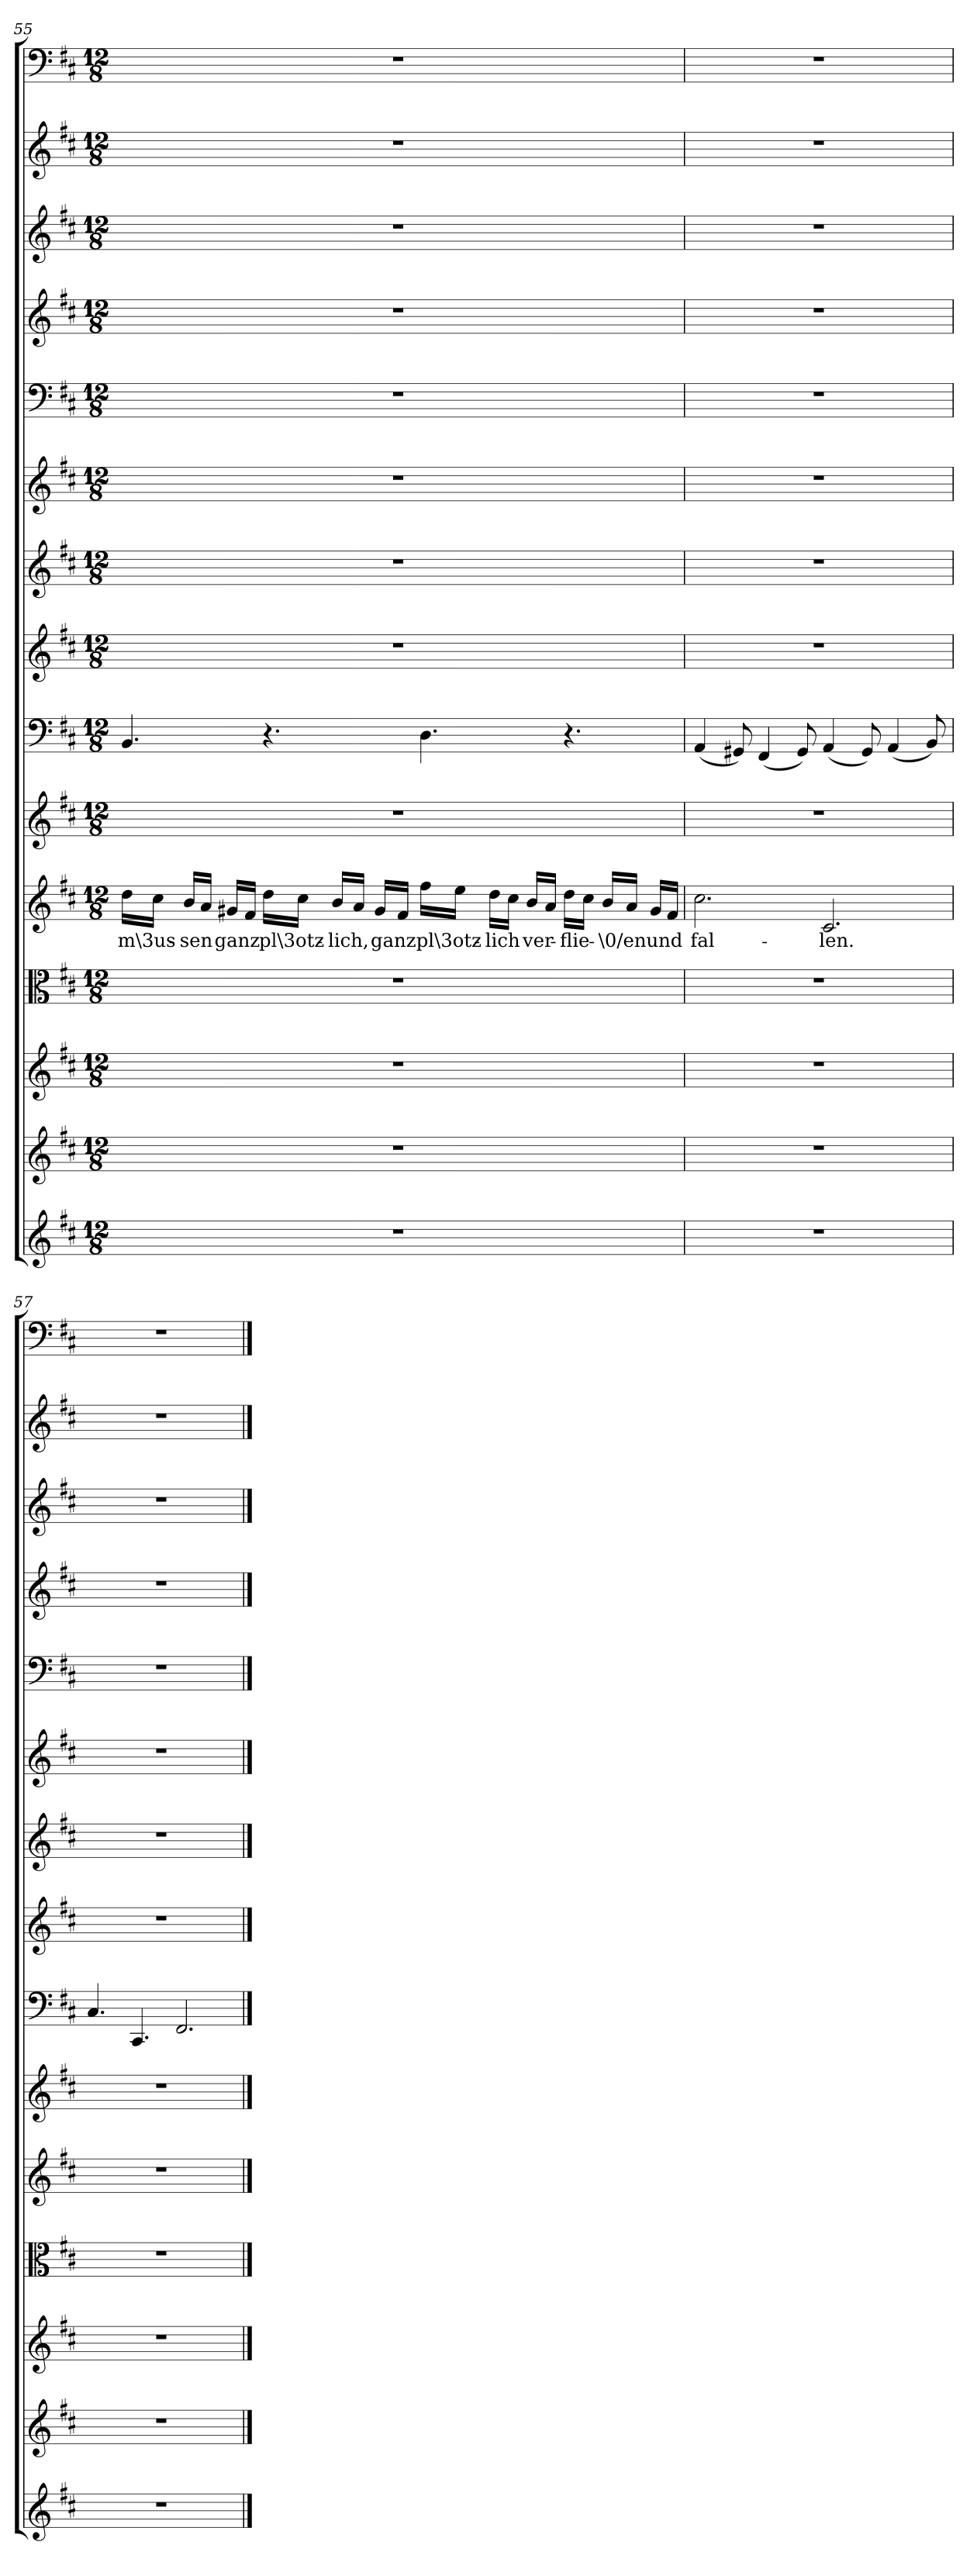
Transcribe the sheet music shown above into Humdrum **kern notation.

**kern	**kern	**kern	**kern	**kern	**text	**kern	**kern	**kern	**kern	**kern	**kern	**kern	**kern	**kern	**kern
*part15	*part14	*part13	*part12	*part11	*part11	*part10	*part9	*part8	*part7	*part6	*part5	*part4	*part3	*part2	*part1
*staff15	*staff14	*staff13	*staff12	*staff11	*staff11	*staff10	*staff9	*staff8	*staff7	*staff6	*staff5	*staff4	*staff3	*staff2	*staff1
*clefG2	*clefG2	*clefG2	*clefC3	*clefG2	*	*clefG2	*clefF4	*clefG2	*clefG2	*clefG2	*clefF4	*clefG2	*clefG2	*clefG2	*clefF4
*k[f#c#]	*k[f#c#]	*k[f#c#]	*k[f#c#]	*k[f#c#]	*	*k[f#c#]	*k[f#c#]	*k[f#c#]	*k[f#c#]	*k[f#c#]	*k[f#c#]	*k[f#c#]	*k[f#c#]	*k[f#c#]	*k[f#c#]
*D:	*D:	*D:	*D:	*D:	*	*D:	*D:	*D:	*D:	*D:	*D:	*D:	*D:	*D:	*D:
*M12/8	*M12/8	*M12/8	*M12/8	*M12/8	*	*M12/8	*M12/8	*M12/8	*M12/8	*M12/8	*M12/8	*M12/8	*M12/8	*M12/8	*M12/8
=55	=55	=55	=55	=55	=55	=55	=55	=55	=55	=55	=55	=55	=55	=55	=55
1.r	1.r	1.r	1.r	16dd\LL	m\3us-	1.r	4.BB/	1.r	1.r	1.r	1.r	1.r	1.r	1.r	1.r
.	.	.	.	16cc#\JJ	.	.	.	.	.	.	.	.	.	.	.
.	.	.	.	16b/LL	-sen	.	.	.	.	.	.	.	.	.	.
.	.	.	.	16a/JJ	.	.	.	.	.	.	.	.	.	.	.
.	.	.	.	16g#X/LL	ganz	.	.	.	.	.	.	.	.	.	.
.	.	.	.	16f#/JJ	.	.	.	.	.	.	.	.	.	.	.
.	.	.	.	16dd\LL	pl\3otz-	.	4.r	.	.	.	.	.	.	.	.
.	.	.	.	16cc#\JJ	.	.	.	.	.	.	.	.	.	.	.
.	.	.	.	16b/LL	-lich,	.	.	.	.	.	.	.	.	.	.
.	.	.	.	16a/JJ	.	.	.	.	.	.	.	.	.	.	.
.	.	.	.	16g#/LL	ganz	.	.	.	.	.	.	.	.	.	.
.	.	.	.	16f#/JJ	.	.	.	.	.	.	.	.	.	.	.
.	.	.	.	16ff#\LL	pl\3otz-	.	4.D\	.	.	.	.	.	.	.	.
.	.	.	.	16ee\JJ	.	.	.	.	.	.	.	.	.	.	.
.	.	.	.	16dd\LL	-lich	.	.	.	.	.	.	.	.	.	.
.	.	.	.	16cc#\JJ	.	.	.	.	.	.	.	.	.	.	.
.	.	.	.	16b/LL	ver-	.	.	.	.	.	.	.	.	.	.
.	.	.	.	16a/JJ	.	.	.	.	.	.	.	.	.	.	.
.	.	.	.	16dd\LL	-flie-	.	4.r	.	.	.	.	.	.	.	.
.	.	.	.	16cc#\JJ	.	.	.	.	.	.	.	.	.	.	.
.	.	.	.	16b/LL	-\0/en	.	.	.	.	.	.	.	.	.	.
.	.	.	.	16a/JJ	.	.	.	.	.	.	.	.	.	.	.
.	.	.	.	16g#/LL	und	.	.	.	.	.	.	.	.	.	.
.	.	.	.	16f#/JJ	.	.	.	.	.	.	.	.	.	.	.
=56	=56	=56	=56	=56	=56	=56	=56	=56	=56	=56	=56	=56	=56	=56	=56
1.r	1.r	1.r	1.r	2.cc#\	fal-	1.r	(4AA/	1.r	1.r	1.r	1.r	1.r	1.r	1.r	1.r
.	.	.	.	.	.	.	8GG#X/)	.	.	.	.	.	.	.	.
.	.	.	.	.	.	.	(4FF#/	.	.	.	.	.	.	.	.
.	.	.	.	.	.	.	8GG#/)	.	.	.	.	.	.	.	.
.	.	.	.	2.c#/	-len.	.	(4AA/	.	.	.	.	.	.	.	.
.	.	.	.	.	.	.	8GG#/)	.	.	.	.	.	.	.	.
.	.	.	.	.	.	.	(4AA/	.	.	.	.	.	.	.	.
.	.	.	.	.	.	.	8BB/)	.	.	.	.	.	.	.	.
=57	=57	=57	=57	=57	=57	=57	=57	=57	=57	=57	=57	=57	=57	=57	=57
1.r	1.r	1.r	1.r	1.r	.	1.r	4.C#/	1.r	1.r	1.r	1.r	1.r	1.r	1.r	1.r
.	.	.	.	.	.	.	4.CC#/	.	.	.	.	.	.	.	.
.	.	.	.	.	.	.	2.FF#/	.	.	.	.	.	.	.	.
==	==	==	==	==	==	==	==	==	==	==	==	==	==	==	==
*-	*-	*-	*-	*-	*-	*-	*-	*-	*-	*-	*-	*-	*-	*-	*-
